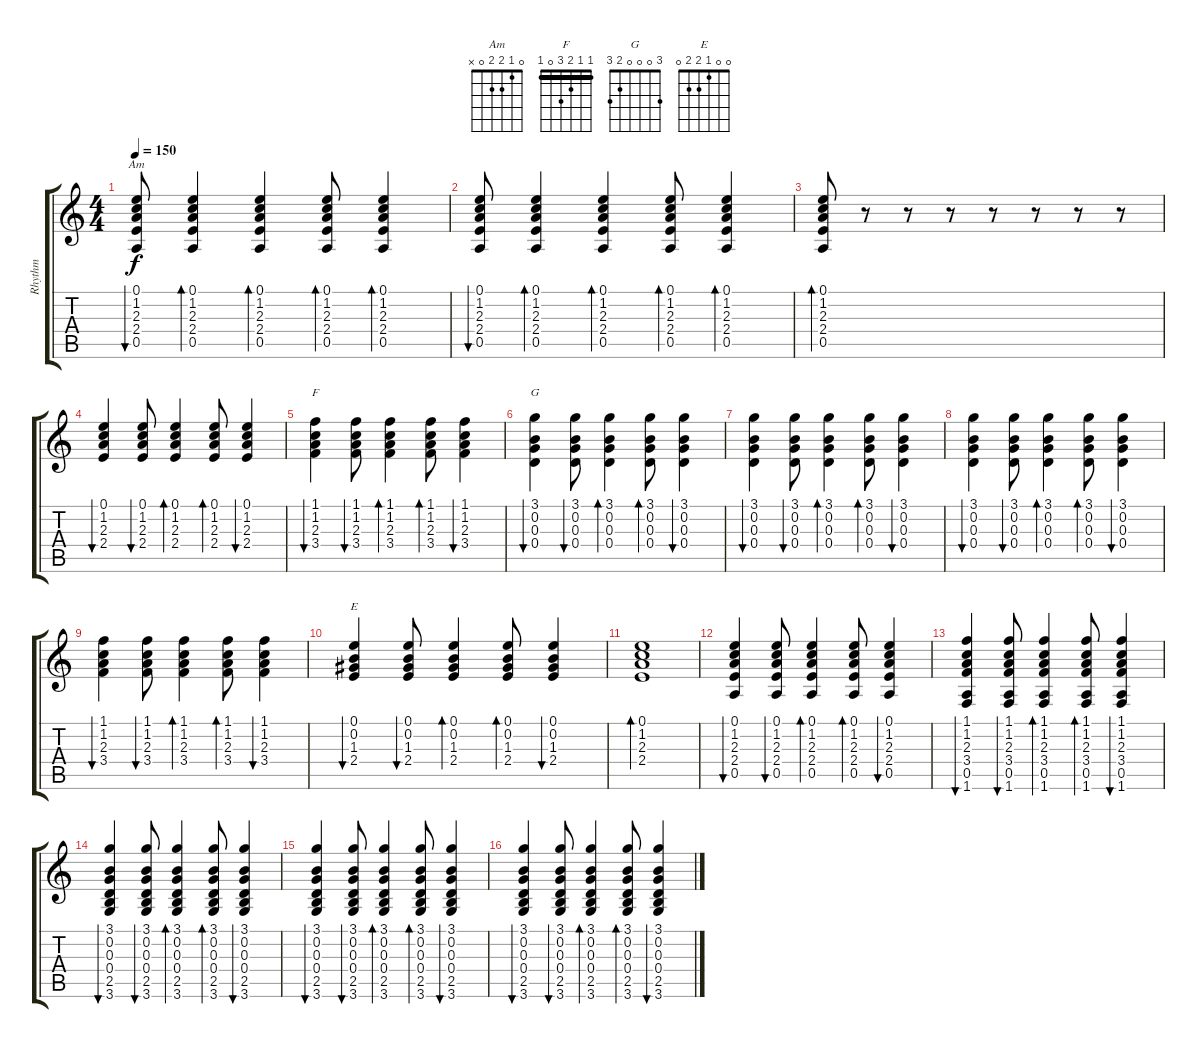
\track ("Rhythm" "Rhythm") {instrument acousticguitarnylon}
\staff {score tabs}
\tuning (E4 B3 G3 D3 A2 E2) {hide}
\chord ("Am" 0 1 2 2 0 x)
\chord ("F" 1 1 2 3 0 1) {barre 1}
\chord ("G" 3 0 0 0 2 3)
\chord ("E" 0 0 1 2 2 0)
\ts (4 4)
\tempo 150
\clef g2
\ks aminor
(0.1 1.2 2.3 2.4 0.5).8{bu 60 ch "Am" dy f} (0.1 1.2 2.3 2.4 0.5).4{bd 60} (0.1 1.2 2.3 2.4 0.5).4{bd 60} (0.1 1.2 2.3 2.4 0.5).8{bd 60} (0.1 1.2 2.3 2.4 0.5).4{bd 60} |
(0.1 1.2 2.3 2.4 0.5).8{bu 60} (0.1 1.2 2.3 2.4 0.5).4{bd 60} (0.1 1.2 2.3 2.4 0.5).4{bd 60} (0.1 1.2 2.3 2.4 0.5).8{bd 60} (0.1 1.2 2.3 2.4 0.5).4{bd 60} |
(0.1 1.2 2.3 2.4 0.5).8{bd 60} r.8 r.8 r.8 r.8 r.8 r.8 r.8 |
(0.1 1.2 2.3 2.4).4{bu 60} (0.1 1.2 2.3 2.4).8{bu 60} (0.1 1.2 2.3 2.4).4{bd 60} (0.1 1.2 2.3 2.4).8{bd 60} (0.1 1.2 2.3 2.4).4{bu 60} |
(1.1 1.2 2.3 3.4).4{bu 60 ch "F"} (1.1 1.2 2.3 3.4).8{bu 60} (1.1 1.2 2.3 3.4).4{bd 60} (1.1 1.2 2.3 3.4).8{bd 60} (1.1 1.2 2.3 3.4).4{bu 60} |
(3.1 0.2 0.3 0.4).4{bu 60 ch "G"} (3.1 0.2 0.3 0.4).8{bu 60} (3.1 0.2 0.3 0.4).4{bd 60} (3.1 0.2 0.3 0.4).8{bd 60} (3.1 0.2 0.3 0.4).4{bu 60} |
(3.1 0.2 0.3 0.4).4{bu 60} (3.1 0.2 0.3 0.4).8{bu 60} (3.1 0.2 0.3 0.4).4{bd 60} (3.1 0.2 0.3 0.4).8{bd 60} (3.1 0.2 0.3 0.4).4{bu 60} |
(3.1 0.2 0.3 0.4).4{bu 60} (3.1 0.2 0.3 0.4).8{bu 60} (3.1 0.2 0.3 0.4).4{bd 60} (3.1 0.2 0.3 0.4).8{bd 60} (3.1 0.2 0.3 0.4).4{bu 60} |
(1.1 1.2 2.3 3.4).4{bu 60} (1.1 1.2 2.3 3.4).8{bu 60} (1.1 1.2 2.3 3.4).4{bd 60} (1.1 1.2 2.3 3.4).8{bd 60} (1.1 1.2 2.3 3.4).4{bu 60} |
(0.1 0.2 1.3 2.4).4{bu 60 ch "E"} (0.1 0.2 1.3 2.4).8{bu 60} (0.1 0.2 1.3 2.4).4{bd 60} (0.1 0.2 1.3 2.4).8{bd 60} (0.1 0.2 1.3 2.4).4{bu 60} |
(0.1 1.2 2.3 2.4).1{bd 60} |
(0.1 1.2 2.3 2.4 0.5).4{bu 60} (0.1 1.2 2.3 2.4 0.5).8{bu 60} (0.1 1.2 2.3 2.4 0.5).4{bd 60} (0.1 1.2 2.3 2.4 0.5).8{bd 60} (0.1 1.2 2.3 2.4 0.5).4{bu 60} |
(1.1 1.2 2.3 3.4 0.5 1.6).4{bu 60} (1.1 1.2 2.3 3.4 0.5 1.6).8{bu 60} (1.1 1.2 2.3 3.4 0.5 1.6).4{bd 60} (1.1 1.2 2.3 3.4 0.5 1.6).8{bd 60} (1.1 1.2 2.3 3.4 0.5 1.6).4{bu 60} |
(3.1 0.2 0.3 0.4 2.5 3.6).4{bu 60} (3.1 0.2 0.3 0.4 2.5 3.6).8{bu 60} (3.1 0.2 0.3 0.4 2.5 3.6).4{bd 60} (3.1 0.2 0.3 0.4 2.5 3.6).8{bd 60} (3.1 0.2 0.3 0.4 2.5 3.6).4{bu 60} |
(3.1 0.2 0.3 0.4 2.5 3.6).4{bu 60} (3.1 0.2 0.3 0.4 2.5 3.6).8{bu 60} (3.1 0.2 0.3 0.4 2.5 3.6).4{bd 60} (3.1 0.2 0.3 0.4 2.5 3.6).8{bd 60} (3.1 0.2 0.3 0.4 2.5 3.6).4{bu 60} |
(3.1 0.2 0.3 0.4 2.5 3.6).4{bu 60} (3.1 0.2 0.3 0.4 2.5 3.6).8{bu 60} (3.1 0.2 0.3 0.4 2.5 3.6).4{bd 60} (3.1 0.2 0.3 0.4 2.5 3.6).8{bd 60} (3.1 0.2 0.3 0.4 2.5 3.6).4{bu 60}
